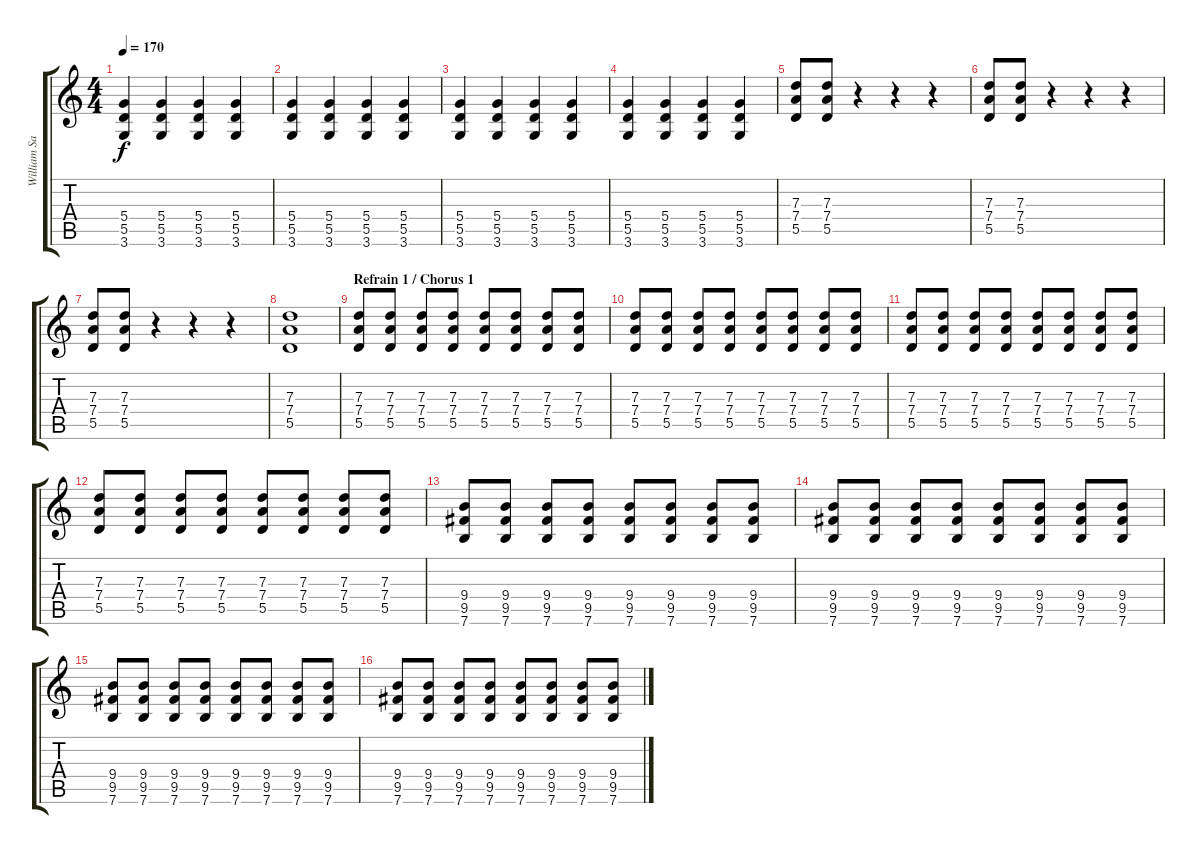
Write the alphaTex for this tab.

\track ("William Salazar" "William Sa") {instrument overdrivenguitar}
\staff {score tabs}
\tuning (E4 B3 G3 D3 A2 E2) {hide}
\ts (4 4)
\tempo 170
\clef g2
\ks c
(5.4 5.5 3.6).4{dy f} (5.4 5.5 3.6).4 (5.4 5.5 3.6).4 (5.4 5.5 3.6).4 |
(5.4 5.5 3.6).4 (5.4 5.5 3.6).4 (5.4 5.5 3.6).4 (5.4 5.5 3.6).4 |
(5.4 5.5 3.6).4 (5.4 5.5 3.6).4 (5.4 5.5 3.6).4 (5.4 5.5 3.6).4 |
(5.4 5.5 3.6).4 (5.4 5.5 3.6).4 (5.4 5.5 3.6).4 (5.4 5.5 3.6).4 |
(7.3 7.4 5.5).8 (7.3 7.4 5.5).8 r.4 r.4 r.4 |
(7.3 7.4 5.5).8 (7.3 7.4 5.5).8 r.4 r.4 r.4 |
(7.3 7.4 5.5).8 (7.3 7.4 5.5).8 r.4 r.4 r.4 |
(7.3 7.4 5.5).1 |
\section ("" "Refrain 1 / Chorus 1")
(7.3 7.4 5.5).8 (7.3 7.4 5.5).8 (7.3 7.4 5.5).8 (7.3 7.4 5.5).8 (7.3 7.4 5.5).8 (7.3 7.4 5.5).8 (7.3 7.4 5.5).8 (7.3 7.4 5.5).8 |
(7.3 7.4 5.5).8 (7.3 7.4 5.5).8 (7.3 7.4 5.5).8 (7.3 7.4 5.5).8 (7.3 7.4 5.5).8 (7.3 7.4 5.5).8 (7.3 7.4 5.5).8 (7.3 7.4 5.5).8 |
(7.3 7.4 5.5).8 (7.3 7.4 5.5).8 (7.3 7.4 5.5).8 (7.3 7.4 5.5).8 (7.3 7.4 5.5).8 (7.3 7.4 5.5).8 (7.3 7.4 5.5).8 (7.3 7.4 5.5).8 |
(7.3 7.4 5.5).8 (7.3 7.4 5.5).8 (7.3 7.4 5.5).8 (7.3 7.4 5.5).8 (7.3 7.4 5.5).8 (7.3 7.4 5.5).8 (7.3 7.4 5.5).8 (7.3 7.4 5.5).8 |
(9.4 9.5 7.6).8 (9.4 9.5 7.6).8 (9.4 9.5 7.6).8 (9.4 9.5 7.6).8 (9.4 9.5 7.6).8 (9.4 9.5 7.6).8 (9.4 9.5 7.6).8 (9.4 9.5 7.6).8 |
(9.4 9.5 7.6).8 (9.4 9.5 7.6).8 (9.4 9.5 7.6).8 (9.4 9.5 7.6).8 (9.4 9.5 7.6).8 (9.4 9.5 7.6).8 (9.4 9.5 7.6).8 (9.4 9.5 7.6).8 |
(9.4 9.5 7.6).8 (9.4 9.5 7.6).8 (9.4 9.5 7.6).8 (9.4 9.5 7.6).8 (9.4 9.5 7.6).8 (9.4 9.5 7.6).8 (9.4 9.5 7.6).8 (9.4 9.5 7.6).8 |
(9.4 9.5 7.6).8 (9.4 9.5 7.6).8 (9.4 9.5 7.6).8 (9.4 9.5 7.6).8 (9.4 9.5 7.6).8 (9.4 9.5 7.6).8 (9.4 9.5 7.6).8 (9.4 9.5 7.6).8
